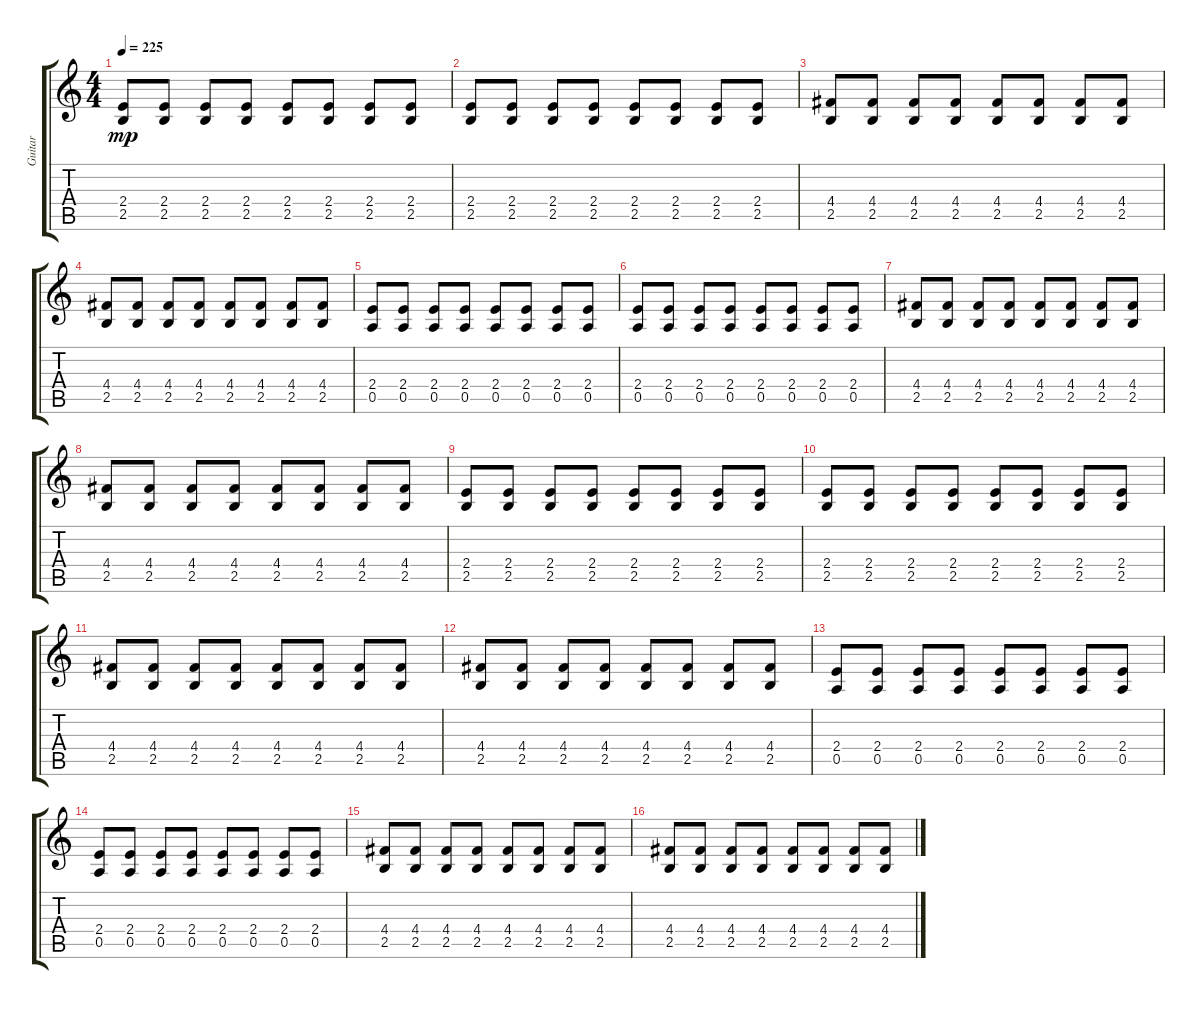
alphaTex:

\track ("Guitar" "Guitar") {instrument electricguitarjazz}
\staff {score tabs}
\tuning (E4 B3 G3 D3 A2 E2) {hide}
\ts (4 4)
\tempo 225
\clef g2
\ks c
(2.4 2.5).8{dy mp} (2.4 2.5).8 (2.4 2.5).8 (2.4 2.5).8 (2.4 2.5).8 (2.4 2.5).8 (2.4 2.5).8 (2.4 2.5).8 |
(2.4 2.5).8 (2.4 2.5).8 (2.4 2.5).8 (2.4 2.5).8 (2.4 2.5).8 (2.4 2.5).8 (2.4 2.5).8 (2.4 2.5).8 |
(4.4 2.5).8 (4.4 2.5).8 (4.4 2.5).8 (4.4 2.5).8 (4.4 2.5).8 (4.4 2.5).8 (4.4 2.5).8 (4.4 2.5).8 |
(4.4 2.5).8 (4.4 2.5).8 (4.4 2.5).8 (4.4 2.5).8 (4.4 2.5).8 (4.4 2.5).8 (4.4 2.5).8 (4.4 2.5).8 |
(2.4 0.5).8 (2.4 0.5).8 (2.4 0.5).8 (2.4 0.5).8 (2.4 0.5).8 (2.4 0.5).8 (2.4 0.5).8 (2.4 0.5).8 |
(2.4 0.5).8 (2.4 0.5).8 (2.4 0.5).8 (2.4 0.5).8 (2.4 0.5).8 (2.4 0.5).8 (2.4 0.5).8 (2.4 0.5).8 |
(4.4 2.5).8 (4.4 2.5).8 (4.4 2.5).8 (4.4 2.5).8 (4.4 2.5).8 (4.4 2.5).8 (4.4 2.5).8 (4.4 2.5).8 |
(4.4 2.5).8 (4.4 2.5).8 (4.4 2.5).8 (4.4 2.5).8 (4.4 2.5).8 (4.4 2.5).8 (4.4 2.5).8 (4.4 2.5).8 |
(2.4 2.5).8 (2.4 2.5).8 (2.4 2.5).8 (2.4 2.5).8 (2.4 2.5).8 (2.4 2.5).8 (2.4 2.5).8 (2.4 2.5).8 |
(2.4 2.5).8 (2.4 2.5).8 (2.4 2.5).8 (2.4 2.5).8 (2.4 2.5).8 (2.4 2.5).8 (2.4 2.5).8 (2.4 2.5).8 |
(4.4 2.5).8 (4.4 2.5).8 (4.4 2.5).8 (4.4 2.5).8 (4.4 2.5).8 (4.4 2.5).8 (4.4 2.5).8 (4.4 2.5).8 |
(4.4 2.5).8 (4.4 2.5).8 (4.4 2.5).8 (4.4 2.5).8 (4.4 2.5).8 (4.4 2.5).8 (4.4 2.5).8 (4.4 2.5).8 |
(2.4 0.5).8 (2.4 0.5).8 (2.4 0.5).8 (2.4 0.5).8 (2.4 0.5).8 (2.4 0.5).8 (2.4 0.5).8 (2.4 0.5).8 |
(2.4 0.5).8 (2.4 0.5).8 (2.4 0.5).8 (2.4 0.5).8 (2.4 0.5).8 (2.4 0.5).8 (2.4 0.5).8 (2.4 0.5).8 |
(4.4 2.5).8 (4.4 2.5).8 (4.4 2.5).8 (4.4 2.5).8 (4.4 2.5).8 (4.4 2.5).8 (4.4 2.5).8 (4.4 2.5).8 |
(4.4 2.5).8 (4.4 2.5).8 (4.4 2.5).8 (4.4 2.5).8 (4.4 2.5).8 (4.4 2.5).8 (4.4 2.5).8 (4.4 2.5).8
